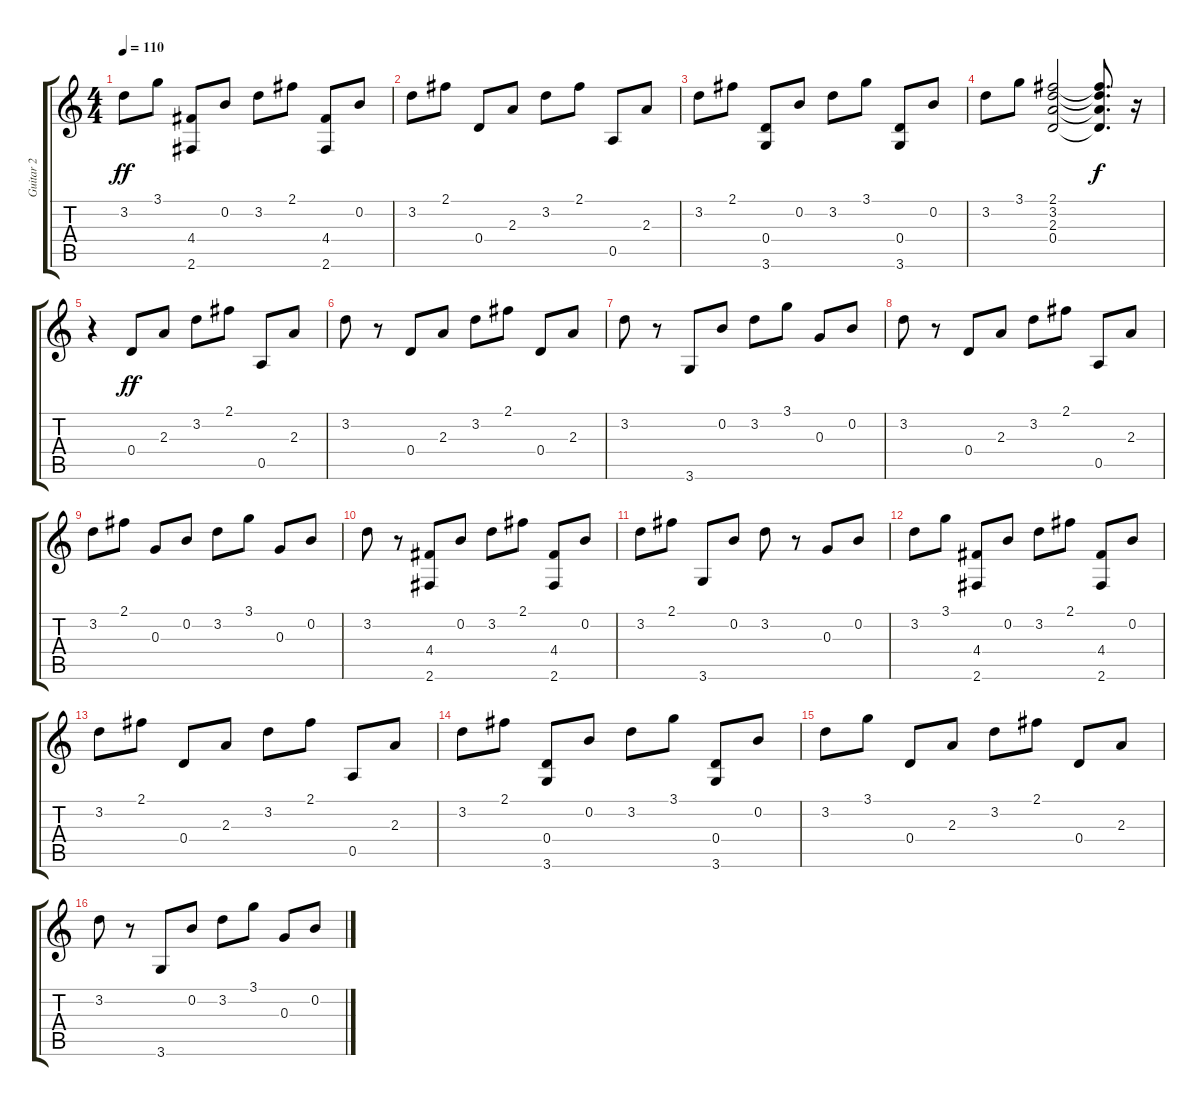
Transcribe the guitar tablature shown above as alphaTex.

\track ("Guitar 2" "Guitar 2") {instrument acousticguitarnylon}
\staff {score tabs}
\tuning (E4 B3 G3 D3 A2 E2) {hide}
\ts (4 4)
\tempo 110
\clef g2
\ks c
3.2.8{dy ff} 3.1.8 (4.4 2.6).8 0.2.8 3.2.8 2.1.8 (4.4 2.6).8 0.2.8 |
3.2.8 2.1.8 0.4.8 2.3.8 3.2.8 2.1.8 0.5.8 2.3.8 |
3.2.8 2.1.8 (0.4 3.6).8 0.2.8 3.2.8 3.1.8 (0.4 3.6).8 0.2.8 |
3.2.8 3.1.8 (2.1 3.2 2.3 0.4).2 (2.1{t} 3.2{t} 2.3{t} 0.4{t}).8{d dy f} r.16 |
r.4 0.4.8{dy ff instrument acousticguitarnylon} 2.3.8 3.2.8 2.1.8 0.5.8 2.3.8 |
3.2.8 r.8 0.4.8 2.3.8 3.2.8 2.1.8 0.4.8 2.3.8 |
3.2.8 r.8 3.6.8 0.2.8 3.2.8 3.1.8 0.3.8 0.2.8 |
3.2.8 r.8 0.4.8 2.3.8 3.2.8 2.1.8 0.5.8 2.3.8 |
3.2.8 2.1.8 0.3.8 0.2.8 3.2.8 3.1.8 0.3.8 0.2.8 |
3.2.8 r.8 (4.4 2.6).8 0.2.8 3.2.8 2.1.8 (4.4 2.6).8 0.2.8 |
3.2.8 2.1.8 3.6.8 0.2.8 3.2.8 r.8 0.3.8 0.2.8 |
3.2.8 3.1.8 (4.4 2.6).8 0.2.8 3.2.8 2.1.8 (4.4 2.6).8 0.2.8 |
3.2.8 2.1.8 0.4.8 2.3.8 3.2.8 2.1.8 0.5.8 2.3.8 |
3.2.8 2.1.8 (0.4 3.6).8 0.2.8 3.2.8 3.1.8 (0.4 3.6).8 0.2.8 |
3.2.8 3.1.8 0.4.8 2.3.8 3.2.8 2.1.8 0.4.8 2.3.8 |
3.2.8 r.8 3.6.8 0.2.8 3.2.8 3.1.8 0.3.8 0.2.8
